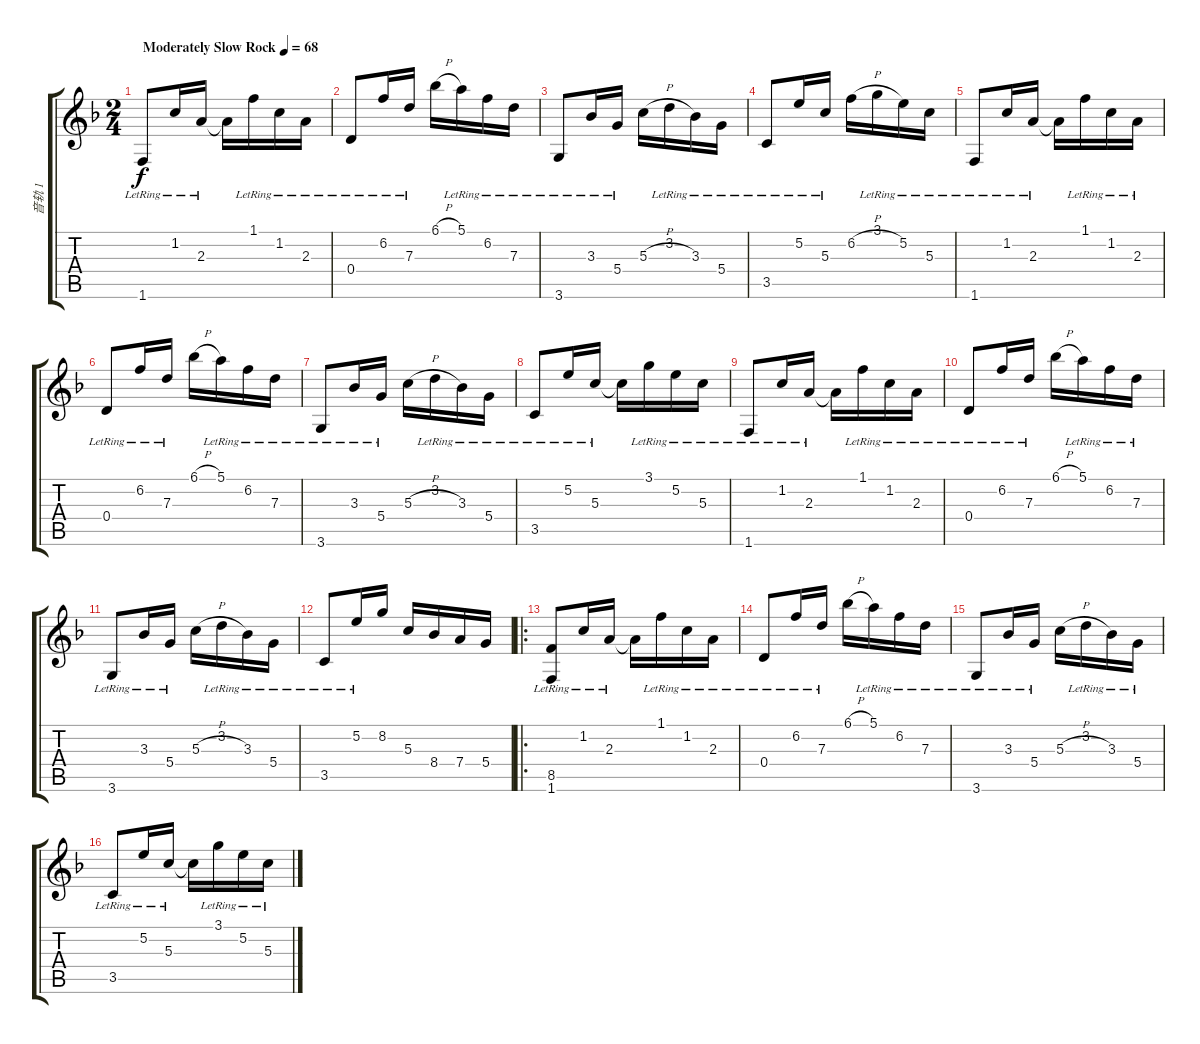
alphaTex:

\track ("音轨 1" "音轨 1") {instrument electricguitarclean}
\staff {score tabs}
\tuning (E4 B3 G3 D3 A2 E2) {hide}
\ts (2 4)
\tempo (68 "Moderately Slow Rock")
\clef g2
\ks f
1.6{lr}.8{dy f instrument electricguitarclean} 1.2{lr}.16 2.3{lr}.16 2.3{t}.16 1.1{lr}.16 1.2{lr}.16 2.3{lr}.16 |
0.4{lr}.8 6.2{lr}.16 7.3{lr}.16 6.1{h}.16 5.1{lr}.16 6.2{lr}.16 7.3{lr}.16 |
3.6{lr}.8 3.3{lr}.16 5.4{lr}.16 5.3{h}.16 3.2{lr}.16 3.3{lr}.16 5.4{lr}.16 |
3.5{lr}.8 5.2{lr}.16 5.3{lr}.16 6.2{h}.16 3.1{lr}.16 5.2{lr}.16 5.3{lr}.16 |
1.6{lr}.8 1.2{lr}.16 2.3{lr}.16 2.3{t}.16 1.1{lr}.16 1.2{lr}.16 2.3{lr}.16 |
0.4{lr}.8 6.2{lr}.16 7.3{lr}.16 6.1{h}.16 5.1{lr}.16 6.2{lr}.16 7.3{lr}.16 |
3.6{lr}.8 3.3{lr}.16 5.4{lr}.16 5.3{h}.16 3.2{lr}.16 3.3{lr}.16 5.4{lr}.16 |
3.5{lr}.8 5.2{lr}.16 5.3{lr}.16 5.3{t}.16 3.1{lr}.16 5.2{lr}.16 5.3{lr}.16 |
1.6{lr}.8 1.2{lr}.16 2.3{lr}.16 2.3{t}.16 1.1{lr}.16 1.2{lr}.16 2.3{lr}.16 |
0.4{lr}.8 6.2{lr}.16 7.3{lr}.16 6.1{h}.16 5.1{lr}.16 6.2{lr}.16 7.3{lr}.16 |
3.6{lr}.8 3.3{lr}.16 5.4{lr}.16 5.3{h}.16 3.2{lr}.16 3.3{lr}.16 5.4{lr}.16 |
3.5{lr}.8 5.2{lr}.16 8.2.16 5.3.16 8.4.16 7.4.16 5.4.16 |
\ro
(8.5 1.6{lr}).8 1.2{lr}.16 2.3{lr}.16 2.3{t}.16 1.1{lr}.16 1.2{lr}.16 2.3{lr}.16 |
0.4{lr}.8 6.2{lr}.16 7.3{lr}.16 6.1{h}.16 5.1{lr}.16 6.2{lr}.16 7.3{lr}.16 |
3.6{lr}.8 3.3{lr}.16 5.4{lr}.16 5.3{h}.16 3.2{lr}.16 3.3{lr}.16 5.4{lr}.16 |
3.5{lr}.8 5.2{lr}.16 5.3{lr}.16 5.3{t}.16 3.1{lr}.16 5.2{lr}.16 5.3{lr}.16
